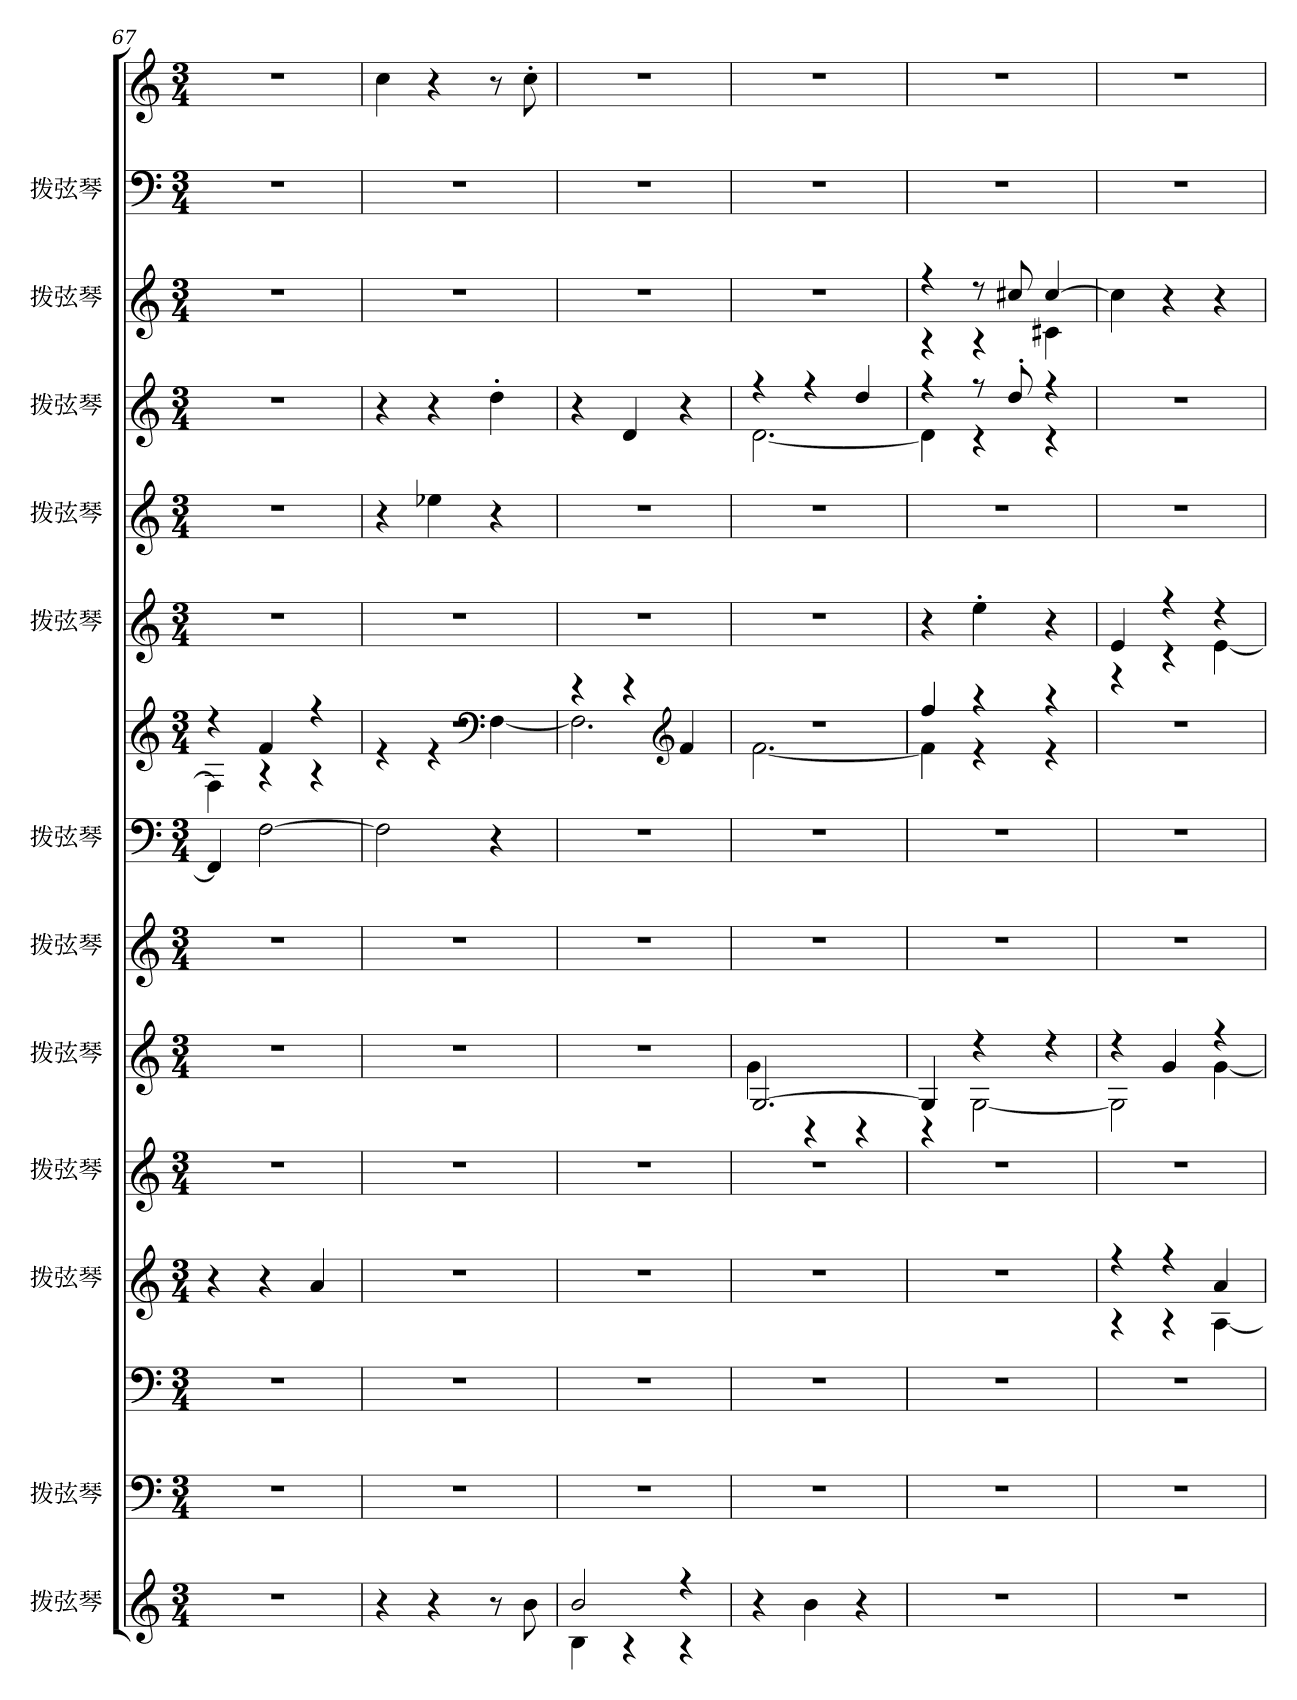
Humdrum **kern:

**kern	**kern	**kern	**kern	**kern	**kern	**kern	**kern	**kern	**kern	**kern	**kern	**kern	**kern	**kern
*part12	*part11	*part11	*part10	*part9	*part8	*part7	*part6	*part6	*part5	*part4	*part3	*part2	*part1	*part1
*staff15	*staff14	*staff13	*staff12	*staff11	*staff10	*staff9	*staff8	*staff7	*staff6	*staff5	*staff4	*staff3	*staff2	*staff1
*I"拨弦琴	*I"拨弦琴	*	*I"拨弦琴	*I"拨弦琴	*I"拨弦琴	*I"拨弦琴	*I"拨弦琴	*	*I"拨弦琴	*I"拨弦琴	*I"拨弦琴	*I"拨弦琴	*I"拨弦琴	*
*clefG2	*clefF4	*clefF4	*clefG2	*clefG2	*clefG2	*clefG2	*clefF4	*clefG2	*clefG2	*clefG2	*clefG2	*clefG2	*clefF4	*clefG2
*k[]	*k[]	*k[]	*k[]	*k[]	*k[]	*k[]	*k[]	*k[]	*k[]	*k[]	*k[]	*k[]	*k[]	*k[]
*M3/4	*M3/4	*M3/4	*M3/4	*M3/4	*M3/4	*M3/4	*M3/4	*M3/4	*M3/4	*M3/4	*M3/4	*M3/4	*M3/4	*M3/4
=67	=67	=67	=67	=67	=67	=67	=67	=67	=67	=67	=67	=67	=67	=67
*	*	*	*	*	*	*	*	*^	*	*	*	*	*	*
2.r	2.r	2.r	4r	2.r	2.r	2.r	4FF/]	4r	4F\]	2.r	2.r	2.r	2.r	2.r	2.r
.	.	.	4r	.	.	.	[2F\	4f/	4r	.	.	.	.	.	.
.	.	.	4a/	.	.	.	.	4r	4r	.	.	.	.	.	.
=68	=68	=68	=68	=68	=68	=68	=68	=68	=68	=68	=68	=68	=68	=68	=68
4r	2.r	2.r	2.r	2.r	2.r	2.r	2F\]	2.r	4r	2.r	4r	4r	2.r	2.r	4cc\
4r	.	.	.	.	.	.	.	.	4r	.	4ee-X\	4r	.	.	4r
*	*	*	*	*	*	*	*	*clefF4	*	*	*	*	*	*	*
8r	.	.	.	.	.	.	4r	.	[4F\	.	4r	4dd'\	.	.	8r
8b\	.	.	.	.	.	.	.	.	.	.	.	.	.	.	8cc'\
=69	=69	=69	=69	=69	=69	=69	=69	=69	=69	=69	=69	=69	=69	=69	=69
*^	*	*	*	*	*	*	*	*	*	*	*	*	*	*	*
2b/	4B\	2.r	2.r	2.r	2.r	2.r	2.r	2.r	4r	2.F\]	2.r	2.r	4r	2.r	2.r	2.r
.	4r	.	.	.	.	.	.	.	4r	.	.	.	4d/	.	.	.
*	*	*	*	*	*	*	*	*	*clefG2	*	*	*	*	*	*	*
4r	4r	.	.	.	.	.	.	.	4f/	.	.	.	4r	.	.	.
*v	*v	*	*	*	*	*	*	*	*	*	*	*	*	*	*	*
=70	=70	=70	=70	=70	=70	=70	=70	=70	=70	=70	=70	=70	=70	=70	=70
*	*	*	*	*	*^	*	*	*	*	*	*	*^	*	*	*
4r	2.r	2.r	2.r	2.r	[2.G/	4g\	2.r	2.r	2.r	[2.f\	2.r	2.r	4r	[2.d\	2.r	2.r	2.r
4b\	.	.	.	.	.	4r	.	.	.	.	.	.	4r	.	.	.	.
4r	.	.	.	.	.	4r	.	.	.	.	.	.	4dd/	.	.	.	.
=71	=71	=71	=71	=71	=71	=71	=71	=71	=71	=71	=71	=71	=71	=71	=71	=71	=71
*	*	*	*	*	*	*	*	*	*	*	*	*	*	*	*^	*	*
2.r	2.r	2.r	2.r	2.r	4G/]	4r	2.r	2.r	4ff/	4f\]	4r	2.r	4r	4d\]	4r	4r	2.r	2.r
.	.	.	.	.	4r	[2G\	.	.	4r	4r	4ee'\	.	8r	4r	8r	4r	.	.
.	.	.	.	.	.	.	.	.	.	.	.	.	8dd'/	.	8cc#X/	.	.	.
.	.	.	.	.	4r	.	.	.	4r	4r	4r	.	4r	4r	[4cc#/	4c#X\	.	.
*	*	*	*	*	*	*	*	*	*	*	*	*	*v	*v	*	*	*	*
*	*	*	*	*	*	*	*	*	*v	*v	*	*	*	*v	*v	*	*
=72	=72	=72	=72	=72	=72	=72	=72	=72	=72	=72	=72	=72	=72	=72	=72
*	*	*	*^	*	*	*	*	*	*	*^	*	*	*	*	*
2.r	2.r	2.r	4r	4r	2.r	4r	2G\]	2.r	2.r	2.r	4e/	4r	2.r	2.r	4cc#\]	2.r	2.r
.	.	.	4r	4r	.	4g/	.	.	.	.	4r	4r	.	.	4r	.	.
.	.	.	4a/	[4A\	.	4r	[4g\	.	.	.	4r	[4e\	.	.	4r	.	.
*	*	*	*v	*v	*	*v	*v	*	*	*	*v	*v	*	*	*	*	*
=	=	=	=	=	=	=	=	=	=	=	=	=	=	=
*-	*-	*-	*-	*-	*-	*-	*-	*-	*-	*-	*-	*-	*-	*-
